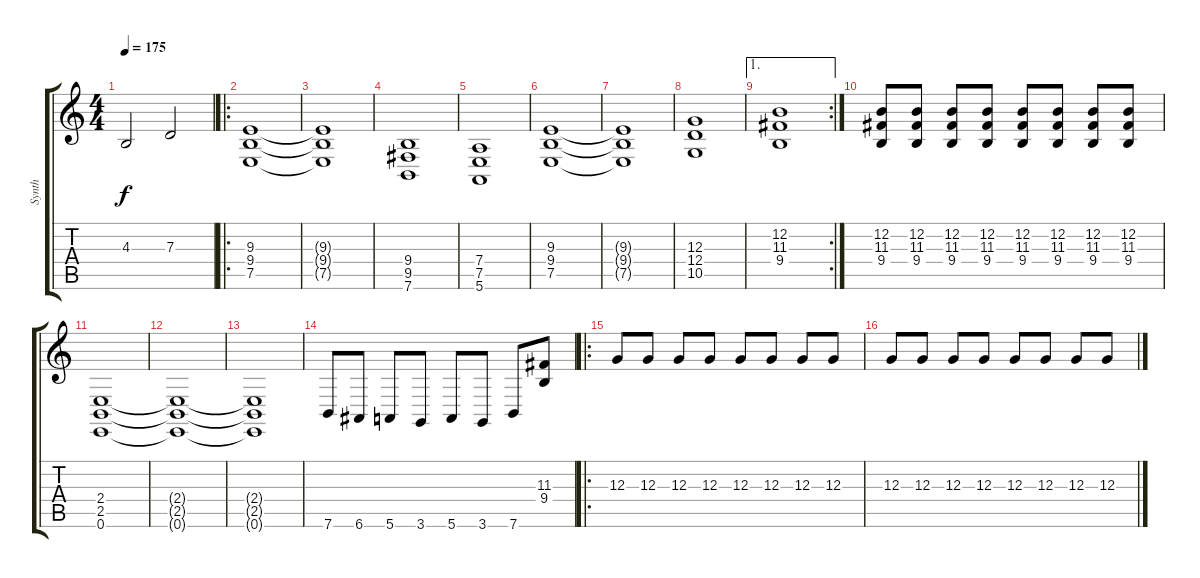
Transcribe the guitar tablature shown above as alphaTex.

\track ("Synth" "Synth") {instrument lead2sawtooth}
\staff {score tabs}
\tuning (E4 B3 G3 D3 A2 E2) {hide}
\ts (4 4)
\tempo 175
\clef g2
\ks c
4.3.2{dy f} 7.3.2 |
\ro
(9.3 9.4 7.5).1 |
(9.3{t} 9.4{t} 7.5{t}).1 |
(9.4 9.5 7.6).1 |
(7.4 7.5 5.6).1 |
(9.3 9.4 7.5).1 |
(9.3{t} 9.4{t} 7.5{t}).1 |
(12.3 12.4 10.5).1 |
\ae 1
\rc 2
(12.2 11.3 9.4).1 |
(12.2 11.3 9.4).8 (12.2 11.3 9.4).8 (12.2 11.3 9.4).8 (12.2 11.3 9.4).8 (12.2 11.3 9.4).8 (12.2 11.3 9.4).8 (12.2 11.3 9.4).8 (12.2 11.3 9.4).8 |
(2.4 2.5 0.6).1 |
(2.4{t} 2.5{t} 0.6{t}).1 |
(2.4{t} 2.5{t} 0.6{t}).1 |
7.6.8 6.6.8 5.6.8 3.6.8 5.6.8 3.6.8 7.6.8 (11.3 9.4).8 |
\ro
12.3.8 12.3.8 12.3.8 12.3.8 12.3.8 12.3.8 12.3.8 12.3.8 |
12.3.8 12.3.8 12.3.8 12.3.8 12.3.8 12.3.8 12.3.8 12.3.8
